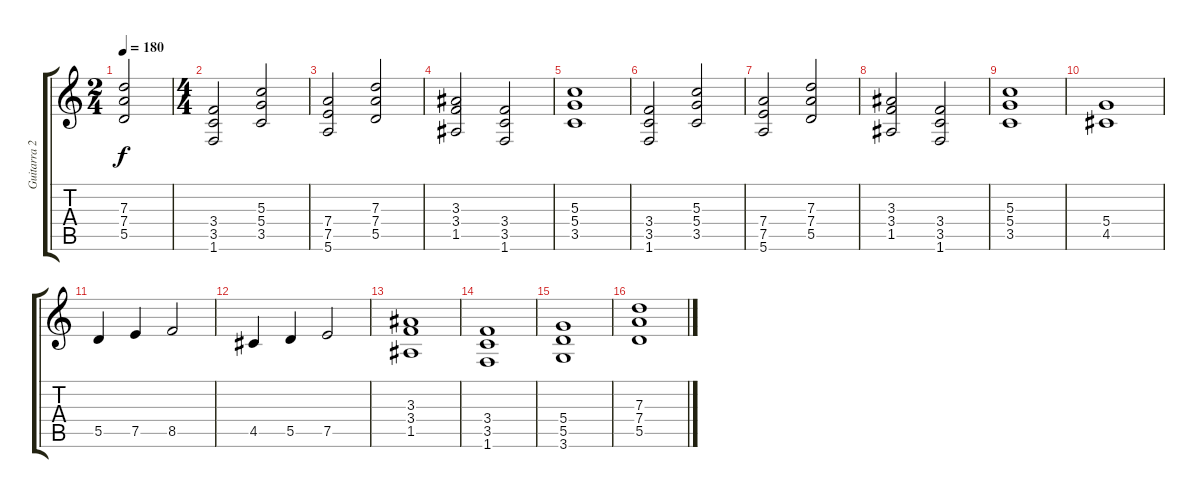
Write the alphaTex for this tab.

\track ("Guitarra 2" "Guitarra 2") {instrument distortionguitar}
\staff {score tabs}
\tuning (E4 B3 G3 D3 A2 E2) {hide}
\ts (2 4)
\tempo 180
\clef g2
\ks c
(7.3{t} 7.4{t} 5.5{t}).2{dy f volume 9} |
\ts (4 4)
(3.4 3.5 1.6).2 (5.3 5.4 3.5).2 |
(7.4 7.5 5.6).2 (7.3 7.4 5.5).2 |
(3.3 3.4 1.5).2 (3.4 3.5 1.6).2 |
(5.3 5.4 3.5).1 |
(3.4 3.5 1.6).2 (5.3 5.4 3.5).2 |
(7.4 7.5 5.6).2 (7.3 7.4 5.5).2 |
(3.3 3.4 1.5).2 (3.4 3.5 1.6).2 |
(5.3 5.4 3.5).1 |
(5.4 4.5).1 |
5.5.4{volume 12} 7.5.4 8.5.2 |
4.5.4 5.5.4 7.5.2 |
(3.3 3.4 1.5).1 |
(3.4 3.5 1.6).1 |
(5.4 5.5 3.6).1 |
(7.3 7.4 5.5).1
